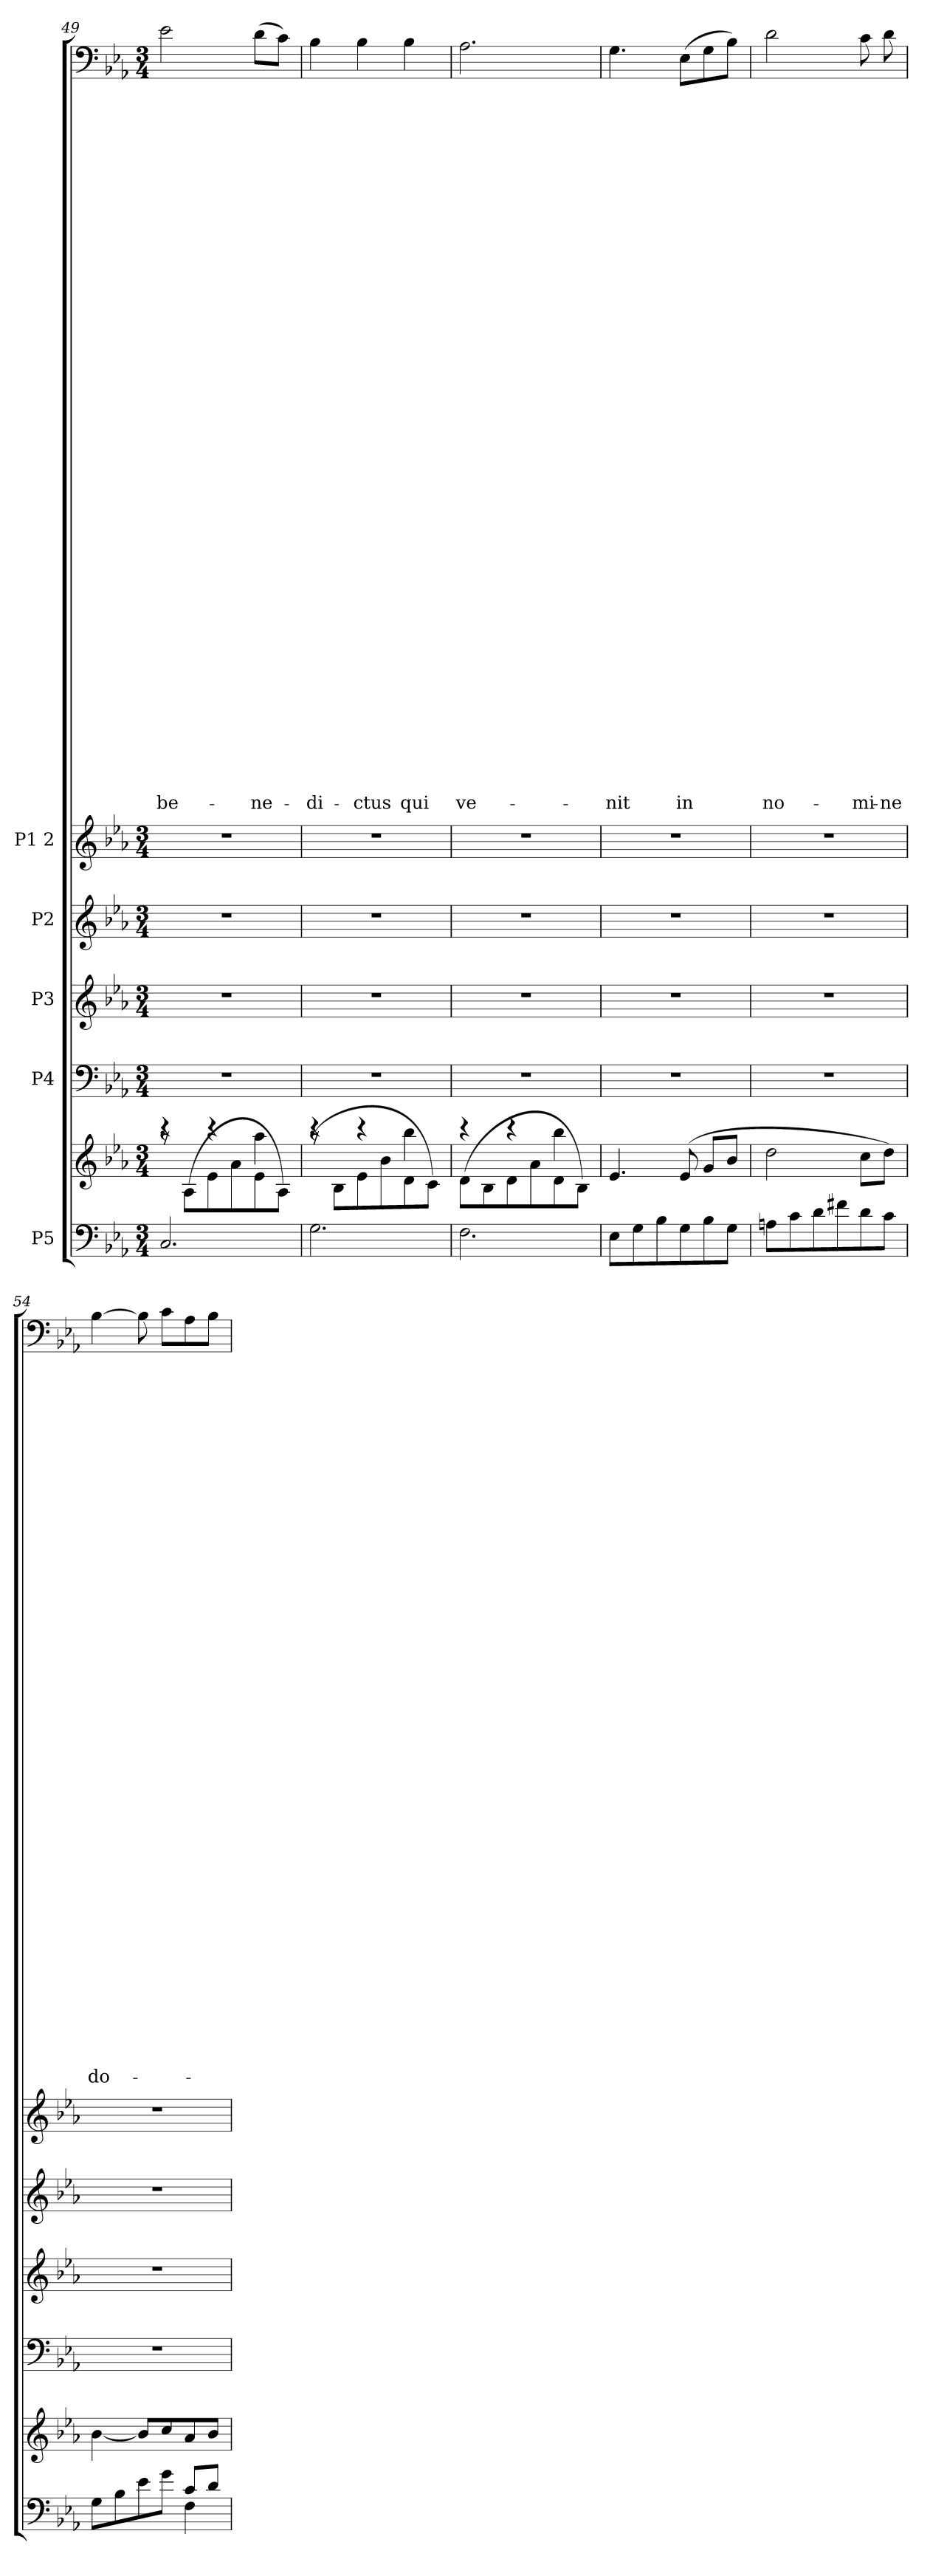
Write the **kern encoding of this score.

**kern	**kern	**kern	**kern	**kern	**kern	**kern	**text	**text	**text	**text	**text	**text	**text	**text	**text	**text	**text	**text	**text	**text	**text	**text	**text	**text	**text	**text	**text	**text	**text	**text	**text	**text	**text	**text	**text	**text	**text	**text	**text	**text	**text	**text	**text	**text	**text	**text	**text
*part6	*part6	*part5	*part4	*part3	*part2	*part1	*part1	*part1	*part1	*part1	*part1	*part1	*part1	*part1	*part1	*part1	*part1	*part1	*part1	*part1	*part1	*part1	*part1	*part1	*part1	*part1	*part1	*part1	*part1	*part1	*part1	*part1	*part1	*part1	*part1	*part1	*part1	*part1	*part1	*part1	*part1	*part1	*part1	*part1	*part1	*part1	*part1
*staff7	*staff6	*staff5	*staff4	*staff3	*staff2	*staff1	*staff1	*staff1	*staff1	*staff1	*staff1	*staff1	*staff1	*staff1	*staff1	*staff1	*staff1	*staff1	*staff1	*staff1	*staff1	*staff1	*staff1	*staff1	*staff1	*staff1	*staff1	*staff1	*staff1	*staff1	*staff1	*staff1	*staff1	*staff1	*staff1	*staff1	*staff1	*staff1	*staff1	*staff1	*staff1	*staff1	*staff1	*staff1	*staff1	*staff1	*staff1
*I"P5	*	*I"P4	*I"P3	*I"P2	*I"P1 2	*	*	*	*	*	*	*	*	*	*	*	*	*	*	*	*	*	*	*	*	*	*	*	*	*	*	*	*	*	*	*	*	*	*	*	*	*	*	*	*	*	*
*clefF4	*clefG2	*clefF4	*clefG2	*clefG2	*clefG2	*clefF4	*	*	*	*	*	*	*	*	*	*	*	*	*	*	*	*	*	*	*	*	*	*	*	*	*	*	*	*	*	*	*	*	*	*	*	*	*	*	*	*	*
*	*	*	*ITrd7c12	*	*	*	*	*	*	*	*	*	*	*	*	*	*	*	*	*	*	*	*	*	*	*	*	*	*	*	*	*	*	*	*	*	*	*	*	*	*	*	*	*	*	*	*
*k[b-e-a-]	*k[b-e-a-]	*k[b-e-a-]	*k[b-e-a-]	*k[b-e-a-]	*k[b-e-a-]	*k[b-e-a-]	*	*	*	*	*	*	*	*	*	*	*	*	*	*	*	*	*	*	*	*	*	*	*	*	*	*	*	*	*	*	*	*	*	*	*	*	*	*	*	*	*
*E-:	*E-:	*E-:	*E-:	*E-:	*E-:	*E-:	*	*	*	*	*	*	*	*	*	*	*	*	*	*	*	*	*	*	*	*	*	*	*	*	*	*	*	*	*	*	*	*	*	*	*	*	*	*	*	*	*
*M3/4	*M3/4	*M3/4	*M3/4	*M3/4	*M3/4	*M3/4	*	*	*	*	*	*	*	*	*	*	*	*	*	*	*	*	*	*	*	*	*	*	*	*	*	*	*	*	*	*	*	*	*	*	*	*	*	*	*	*	*
=49	=49	=49	=49	=49	=49	=49	=49	=49	=49	=49	=49	=49	=49	=49	=49	=49	=49	=49	=49	=49	=49	=49	=49	=49	=49	=49	=49	=49	=49	=49	=49	=49	=49	=49	=49	=49	=49	=49	=49	=49	=49	=49	=49	=49	=49	=49	=49
*^	*^	*	*	*	*	*	*	*	*	*	*	*	*	*	*	*	*	*	*	*	*	*	*	*	*	*	*	*	*	*	*	*	*	*	*	*	*	*	*	*	*	*	*	*	*	*	*
!	!	!	!	!LO:N:vis=1	!LO:N:vis=1	!LO:N:vis=1	!LO:N:vis=1	!	!	!	!	!	!	!	!	!	!	!	!	!	!	!	!	!	!	!	!	!	!	!	!	!	!	!	!	!	!	!	!	!	!	!	!	!	!	!	!	!	!LO:LY:b
2.C/	2.ryy	8raa	4rccc	2.r	2.r	2.r	2.r	2e-\	.	.	.	.	.	.	.	.	.	.	.	.	.	.	.	.	.	.	.	.	.	.	.	.	.	.	.	.	.	.	.	.	.	.	.	.	.	.	.	.	be-
.	.	(<8A-\L	.	.	.	.	.	.	.	.	.	.	.	.	.	.	.	.	.	.	.	.	.	.	.	.	.	.	.	.	.	.	.	.	.	.	.	.	.	.	.	.	.	.	.	.	.	.	.
.	.	8e-\	4rccc	.	.	.	.	.	.	.	.	.	.	.	.	.	.	.	.	.	.	.	.	.	.	.	.	.	.	.	.	.	.	.	.	.	.	.	.	.	.	.	.	.	.	.	.	.	.
.	.	8a-\	.	.	.	.	.	.	.	.	.	.	.	.	.	.	.	.	.	.	.	.	.	.	.	.	.	.	.	.	.	.	.	.	.	.	.	.	.	.	.	.	.	.	.	.	.	.	.
!	!	!	!	!	!	!	!	!	!	!	!	!	!	!	!	!	!	!	!	!	!	!	!	!	!	!	!	!	!	!	!	!	!	!	!	!	!	!	!	!	!	!	!	!	!	!	!	!	!LO:LY:b
.	.	8e-\	4aa-\	.	.	.	.	(>8d\L	.	.	.	.	.	.	.	.	.	.	.	.	.	.	.	.	.	.	.	.	.	.	.	.	.	.	.	.	.	.	.	.	.	.	.	.	.	.	.	.	-ne-
.	.	8A-\J)	.	.	.	.	.	8c\J)	.	.	.	.	.	.	.	.	.	.	.	.	.	.	.	.	.	.	.	.	.	.	.	.	.	.	.	.	.	.	.	.	.	.	.	.	.	.	.	.	.
=50	=50	=50	=50	=50	=50	=50	=50	=50	=50	=50	=50	=50	=50	=50	=50	=50	=50	=50	=50	=50	=50	=50	=50	=50	=50	=50	=50	=50	=50	=50	=50	=50	=50	=50	=50	=50	=50	=50	=50	=50	=50	=50	=50	=50	=50	=50	=50	=50	=50
!	!	!	!	!LO:N:vis=1	!LO:N:vis=1	!LO:N:vis=1	!LO:N:vis=1	!	!	!	!	!	!	!	!	!	!	!	!	!	!	!	!	!	!	!	!	!	!	!	!	!	!	!	!	!	!	!	!	!	!	!	!	!	!	!	!	!	!LO:LY:b
2.G\	2.ryy	(<8raa	4rccc	2.r	2.r	2.r	2.r	4B-\	.	.	.	.	.	.	.	.	.	.	.	.	.	.	.	.	.	.	.	.	.	.	.	.	.	.	.	.	.	.	.	.	.	.	.	.	.	.	.	.	-di-
.	.	8B-\L	.	.	.	.	.	.	.	.	.	.	.	.	.	.	.	.	.	.	.	.	.	.	.	.	.	.	.	.	.	.	.	.	.	.	.	.	.	.	.	.	.	.	.	.	.	.	.
!	!	!	!	!	!	!	!	!	!	!	!	!	!	!	!	!	!	!	!	!	!	!	!	!	!	!	!	!	!	!	!	!	!	!	!	!	!	!	!	!	!	!	!	!	!	!	!	!	!LO:LY:b
.	.	8e-\	4rccc	.	.	.	.	4B-\	.	.	.	.	.	.	.	.	.	.	.	.	.	.	.	.	.	.	.	.	.	.	.	.	.	.	.	.	.	.	.	.	.	.	.	.	.	.	.	.	-ctus
.	.	8b-\	.	.	.	.	.	.	.	.	.	.	.	.	.	.	.	.	.	.	.	.	.	.	.	.	.	.	.	.	.	.	.	.	.	.	.	.	.	.	.	.	.	.	.	.	.	.	.
!	!	!	!	!	!	!	!	!	!	!	!	!	!	!	!	!	!	!	!	!	!	!	!	!	!	!	!	!	!	!	!	!	!	!	!	!	!	!	!	!	!	!	!	!	!	!	!	!	!LO:LY:b
.	.	8d\	4bb-\	.	.	.	.	4B-\	.	.	.	.	.	.	.	.	.	.	.	.	.	.	.	.	.	.	.	.	.	.	.	.	.	.	.	.	.	.	.	.	.	.	.	.	.	.	.	.	qui
.	.	8c\J)	.	.	.	.	.	.	.	.	.	.	.	.	.	.	.	.	.	.	.	.	.	.	.	.	.	.	.	.	.	.	.	.	.	.	.	.	.	.	.	.	.	.	.	.	.	.	.
!!LO:PB:g=z
=51	=51	=51	=51	=51	=51	=51	=51	=51	=51	=51	=51	=51	=51	=51	=51	=51	=51	=51	=51	=51	=51	=51	=51	=51	=51	=51	=51	=51	=51	=51	=51	=51	=51	=51	=51	=51	=51	=51	=51	=51	=51	=51	=51	=51	=51	=51	=51	=51	=51
!	!	!	!	!LO:N:vis=1	!LO:N:vis=1	!LO:N:vis=1	!LO:N:vis=1	!	!	!	!	!	!	!	!	!	!	!	!	!	!	!	!	!	!	!	!	!	!	!	!	!	!	!	!	!	!	!	!	!	!	!	!	!	!	!	!	!	!LO:LY:b
2.F\	2.ryy	(<8d\L	4rccc	2.r	2.r	2.r	2.r	2.A-\	.	.	.	.	.	.	.	.	.	.	.	.	.	.	.	.	.	.	.	.	.	.	.	.	.	.	.	.	.	.	.	.	.	.	.	.	.	.	.	.	ve-
.	.	8B-\	.	.	.	.	.	.	.	.	.	.	.	.	.	.	.	.	.	.	.	.	.	.	.	.	.	.	.	.	.	.	.	.	.	.	.	.	.	.	.	.	.	.	.	.	.	.	.
.	.	8d\	4rccc	.	.	.	.	.	.	.	.	.	.	.	.	.	.	.	.	.	.	.	.	.	.	.	.	.	.	.	.	.	.	.	.	.	.	.	.	.	.	.	.	.	.	.	.	.	.
.	.	8a-\	.	.	.	.	.	.	.	.	.	.	.	.	.	.	.	.	.	.	.	.	.	.	.	.	.	.	.	.	.	.	.	.	.	.	.	.	.	.	.	.	.	.	.	.	.	.	.
.	.	8d\	4bb-\	.	.	.	.	.	.	.	.	.	.	.	.	.	.	.	.	.	.	.	.	.	.	.	.	.	.	.	.	.	.	.	.	.	.	.	.	.	.	.	.	.	.	.	.	.	.
.	.	8B-\J)	.	.	.	.	.	.	.	.	.	.	.	.	.	.	.	.	.	.	.	.	.	.	.	.	.	.	.	.	.	.	.	.	.	.	.	.	.	.	.	.	.	.	.	.	.	.	.
=52	=52	=52	=52	=52	=52	=52	=52	=52	=52	=52	=52	=52	=52	=52	=52	=52	=52	=52	=52	=52	=52	=52	=52	=52	=52	=52	=52	=52	=52	=52	=52	=52	=52	=52	=52	=52	=52	=52	=52	=52	=52	=52	=52	=52	=52	=52	=52	=52	=52
!	!	!	!	!LO:N:vis=1	!LO:N:vis=1	!LO:N:vis=1	!LO:N:vis=1	!	!	!	!	!	!	!	!	!	!	!	!	!	!	!	!	!	!	!	!	!	!	!	!	!	!	!	!	!	!	!	!	!	!	!	!	!	!	!	!	!	!LO:LY:b
8E-\L	2.ryy	2.ryy	4.e-/	2.r	2.r	2.r	2.r	4.G\	.	.	.	.	.	.	.	.	.	.	.	.	.	.	.	.	.	.	.	.	.	.	.	.	.	.	.	.	.	.	.	.	.	.	.	.	.	.	.	.	-nit
8G\	.	.	.	.	.	.	.	.	.	.	.	.	.	.	.	.	.	.	.	.	.	.	.	.	.	.	.	.	.	.	.	.	.	.	.	.	.	.	.	.	.	.	.	.	.	.	.	.	.
8B-\	.	.	.	.	.	.	.	.	.	.	.	.	.	.	.	.	.	.	.	.	.	.	.	.	.	.	.	.	.	.	.	.	.	.	.	.	.	.	.	.	.	.	.	.	.	.	.	.	.
!	!	!	!	!	!	!	!	!	!	!	!	!	!	!	!	!	!	!	!	!	!	!	!	!	!	!	!	!	!	!	!	!	!	!	!	!	!	!	!	!	!	!	!	!	!	!	!	!	!LO:LY:b
8G\	.	.	(8e-/	.	.	.	.	(>8E-\L	.	.	.	.	.	.	.	.	.	.	.	.	.	.	.	.	.	.	.	.	.	.	.	.	.	.	.	.	.	.	.	.	.	.	.	.	.	.	.	.	in
8B-\	.	.	8g/L	.	.	.	.	8G\	.	.	.	.	.	.	.	.	.	.	.	.	.	.	.	.	.	.	.	.	.	.	.	.	.	.	.	.	.	.	.	.	.	.	.	.	.	.	.	.	.
8G\J	.	.	8b-/J	.	.	.	.	8B-\J)	.	.	.	.	.	.	.	.	.	.	.	.	.	.	.	.	.	.	.	.	.	.	.	.	.	.	.	.	.	.	.	.	.	.	.	.	.	.	.	.	.
=53	=53	=53	=53	=53	=53	=53	=53	=53	=53	=53	=53	=53	=53	=53	=53	=53	=53	=53	=53	=53	=53	=53	=53	=53	=53	=53	=53	=53	=53	=53	=53	=53	=53	=53	=53	=53	=53	=53	=53	=53	=53	=53	=53	=53	=53	=53	=53	=53	=53
!	!	!	!	!LO:N:vis=1	!LO:N:vis=1	!LO:N:vis=1	!LO:N:vis=1	!	!	!	!	!	!	!	!	!	!	!	!	!	!	!	!	!	!	!	!	!	!	!	!	!	!	!	!	!	!	!	!	!	!	!	!	!	!	!	!	!	!LO:LY:b
8An\L	2.ryy	2.ryy	2dd\	2.r	2.r	2.r	2.r	2d\	.	.	.	.	.	.	.	.	.	.	.	.	.	.	.	.	.	.	.	.	.	.	.	.	.	.	.	.	.	.	.	.	.	.	.	.	.	.	.	.	no-
8c\	.	.	.	.	.	.	.	.	.	.	.	.	.	.	.	.	.	.	.	.	.	.	.	.	.	.	.	.	.	.	.	.	.	.	.	.	.	.	.	.	.	.	.	.	.	.	.	.	.
8d\	.	.	.	.	.	.	.	.	.	.	.	.	.	.	.	.	.	.	.	.	.	.	.	.	.	.	.	.	.	.	.	.	.	.	.	.	.	.	.	.	.	.	.	.	.	.	.	.	.
8f#X\	.	.	.	.	.	.	.	.	.	.	.	.	.	.	.	.	.	.	.	.	.	.	.	.	.	.	.	.	.	.	.	.	.	.	.	.	.	.	.	.	.	.	.	.	.	.	.	.	.
!	!	!	!	!	!	!	!	!	!	!	!	!	!	!	!	!	!	!	!	!	!	!	!	!	!	!	!	!	!	!	!	!	!	!	!	!	!	!	!	!	!	!	!	!	!	!	!	!	!LO:LY:b
8d\	.	.	8cc\L	.	.	.	.	8c\	.	.	.	.	.	.	.	.	.	.	.	.	.	.	.	.	.	.	.	.	.	.	.	.	.	.	.	.	.	.	.	.	.	.	.	.	.	.	.	.	-mi-
!	!	!	!	!	!	!	!	!	!	!	!	!	!	!	!	!	!	!	!	!	!	!	!	!	!	!	!	!	!	!	!	!	!	!	!	!	!	!	!	!	!	!	!	!	!	!	!	!	!LO:LY:b
8c\J	.	.	8dd\J)	.	.	.	.	8d\	.	.	.	.	.	.	.	.	.	.	.	.	.	.	.	.	.	.	.	.	.	.	.	.	.	.	.	.	.	.	.	.	.	.	.	.	.	.	.	.	-ne
=54	=54	=54	=54	=54	=54	=54	=54	=54	=54	=54	=54	=54	=54	=54	=54	=54	=54	=54	=54	=54	=54	=54	=54	=54	=54	=54	=54	=54	=54	=54	=54	=54	=54	=54	=54	=54	=54	=54	=54	=54	=54	=54	=54	=54	=54	=54	=54	=54	=54
!	!	!	!	!LO:N:vis=1	!LO:N:vis=1	!LO:N:vis=1	!LO:N:vis=1	!	!	!	!	!	!	!	!	!	!	!	!	!	!	!	!	!	!	!	!	!	!	!	!	!	!	!	!	!	!	!	!	!	!	!	!	!	!	!	!	!	!LO:LY:b
8G\L	2ryy	2.ryy	[>4b-\	2.r	2.r	2.r	2.r	[>4B-\	.	.	.	.	.	.	.	.	.	.	.	.	.	.	.	.	.	.	.	.	.	.	.	.	.	.	.	.	.	.	.	.	.	.	.	.	.	.	.	.	do-
8B-\	.	.	.	.	.	.	.	.	.	.	.	.	.	.	.	.	.	.	.	.	.	.	.	.	.	.	.	.	.	.	.	.	.	.	.	.	.	.	.	.	.	.	.	.	.	.	.	.	.
8e-\	.	.	8b-/L]	.	.	.	.	8B-\]	.	.	.	.	.	.	.	.	.	.	.	.	.	.	.	.	.	.	.	.	.	.	.	.	.	.	.	.	.	.	.	.	.	.	.	.	.	.	.	.	.
8g\J	.	.	8cc/	.	.	.	.	8c\L	.	.	.	.	.	.	.	.	.	.	.	.	.	.	.	.	.	.	.	.	.	.	.	.	.	.	.	.	.	.	.	.	.	.	.	.	.	.	.	.	.
8c/L	4F\	.	8a-/	.	.	.	.	8A-\	.	.	.	.	.	.	.	.	.	.	.	.	.	.	.	.	.	.	.	.	.	.	.	.	.	.	.	.	.	.	.	.	.	.	.	.	.	.	.	.	.
8d/J	.	.	8b-/J	.	.	.	.	8B-\J	.	.	.	.	.	.	.	.	.	.	.	.	.	.	.	.	.	.	.	.	.	.	.	.	.	.	.	.	.	.	.	.	.	.	.	.	.	.	.	.	.
*v	*v	*	*	*	*	*	*	*	*	*	*	*	*	*	*	*	*	*	*	*	*	*	*	*	*	*	*	*	*	*	*	*	*	*	*	*	*	*	*	*	*	*	*	*	*	*	*	*	*
*	*v	*v	*	*	*	*	*	*	*	*	*	*	*	*	*	*	*	*	*	*	*	*	*	*	*	*	*	*	*	*	*	*	*	*	*	*	*	*	*	*	*	*	*	*	*	*	*	*
=	=	=	=	=	=	=	=	=	=	=	=	=	=	=	=	=	=	=	=	=	=	=	=	=	=	=	=	=	=	=	=	=	=	=	=	=	=	=	=	=	=	=	=	=	=	=	=
*-	*-	*-	*-	*-	*-	*-	*-	*-	*-	*-	*-	*-	*-	*-	*-	*-	*-	*-	*-	*-	*-	*-	*-	*-	*-	*-	*-	*-	*-	*-	*-	*-	*-	*-	*-	*-	*-	*-	*-	*-	*-	*-	*-	*-	*-	*-	*-
